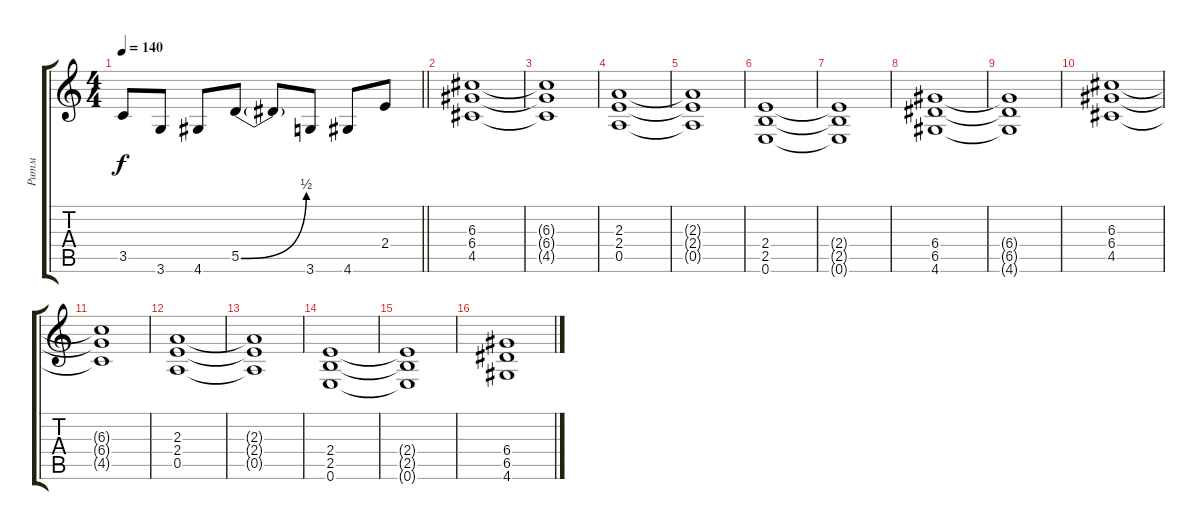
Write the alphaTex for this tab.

\track ("Ритм" "Ритм") {instrument distortionguitar}
\staff {score tabs}
\tuning (E4 B3 G3 D3 A2 E2) {hide}
\ts (4 4)
\tempo 140
\clef g2
\barLineRight lightlight
\ks c
3.5{t}.8{dy f} 3.6.8 4.6.8 5.5{be (bend 0 0 60 2)}.8 5.5{t}.8 3.6.8 4.6.8 2.4.8 |
(6.3 6.4 4.5).1 |
(6.3{t} 6.4{t} 4.5{t}).1 |
(2.3 2.4 0.5).1 |
(2.3{t} 2.4{t} 0.5{t}).1 |
(2.4 2.5 0.6).1 |
(2.4{t} 2.5{t} 0.6{t}).1 |
(6.4 6.5 4.6).1 |
(6.4{t} 6.5{t} 4.6{t}).1 |
(6.3 6.4 4.5).1 |
(6.3{t} 6.4{t} 4.5{t}).1 |
(2.3 2.4 0.5).1 |
(2.3{t} 2.4{t} 0.5{t}).1 |
(2.4 2.5 0.6).1 |
(2.4{t} 2.5{t} 0.6{t}).1 |
(6.4 6.5 4.6).1
